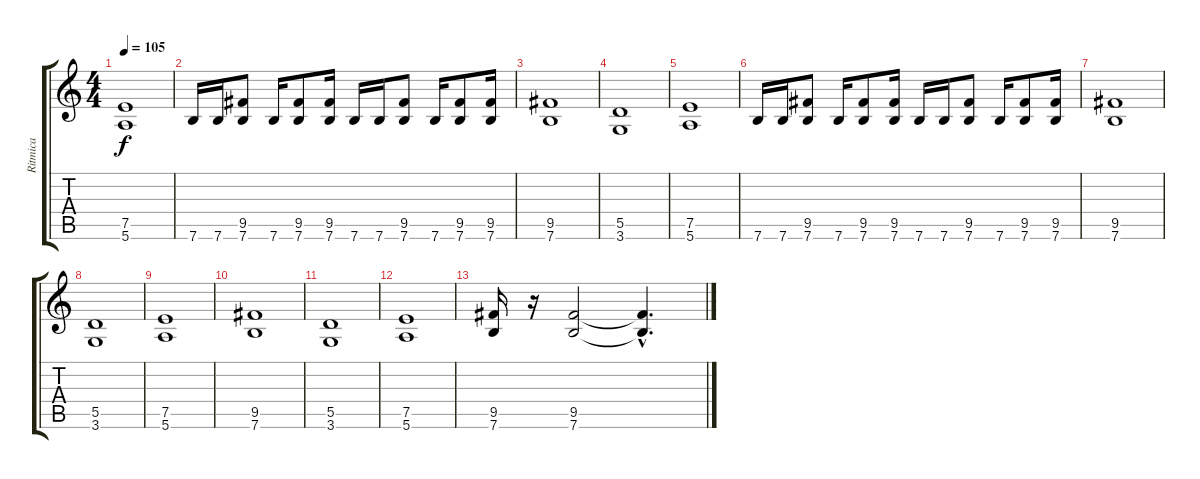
\track ("Ritmica" "Ritmica") {instrument distortionguitar}
\staff {score tabs}
\tuning (E4 B3 G3 D3 A2 E2) {hide}
\ts (4 4)
\tempo 105
\clef g2
\ks c
(7.5 5.6).1{dy f} |
7.6.16 7.6.16 (9.5 7.6).8 7.6.16 (9.5 7.6).8 (9.5 7.6).16 7.6.16 7.6.16 (9.5 7.6).8 7.6.16 (9.5 7.6).8 (9.5 7.6).16 |
(9.5 7.6).1 |
(5.5 3.6).1 |
(7.5 5.6).1 |
7.6.16 7.6.16 (9.5 7.6).8 7.6.16 (9.5 7.6).8 (9.5 7.6).16 7.6.16 7.6.16 (9.5 7.6).8 7.6.16 (9.5 7.6).8 (9.5 7.6).16 |
(9.5 7.6).1 |
(5.5 3.6).1 |
(7.5 5.6).1 |
(9.5 7.6).1 |
(5.5 3.6).1 |
(7.5 5.6).1 |
(9.5 7.6).16 r.16 (9.5 7.6).2 (9.5{hac t} 7.6{hac t}).4{d}
